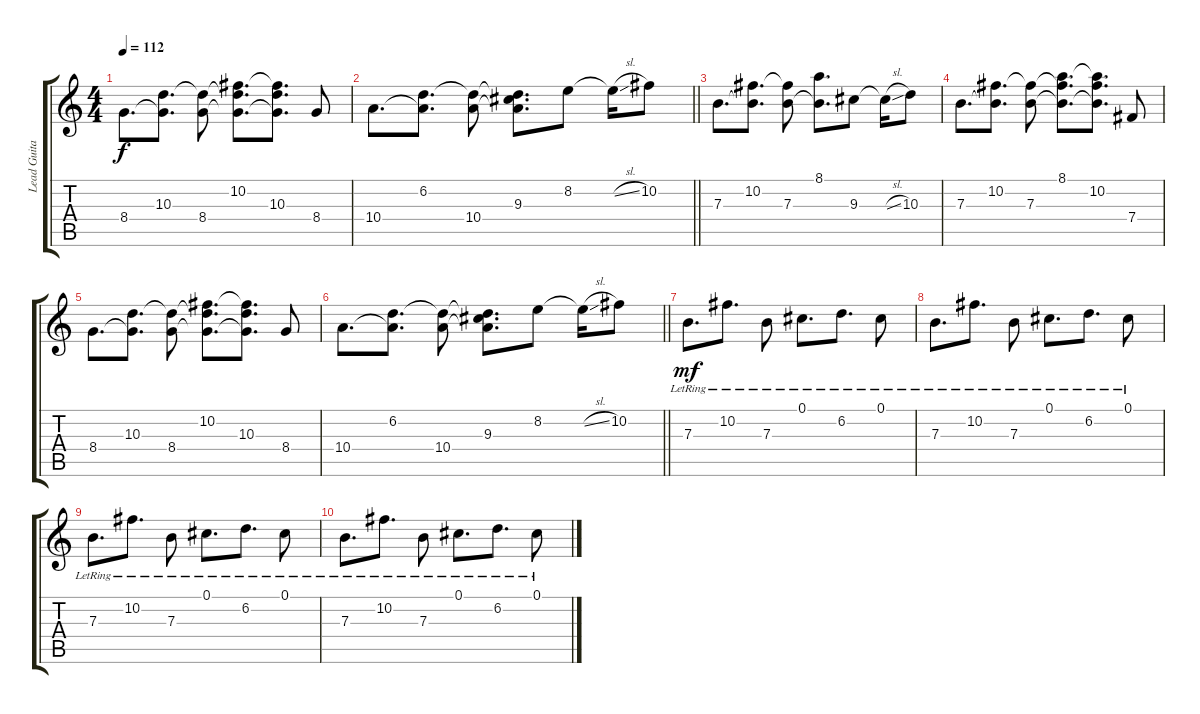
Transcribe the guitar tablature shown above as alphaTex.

\track ("Lead Guitar" "Lead Guita") {instrument overdrivenguitar}
\staff {score tabs}
\tuning (Db4 Ab3 E3 B2 Gb2 B1) {hide}
\ts (4 4)
\tempo 112
\clef g2
\ks c
8.4.8{d dy f} (10.3 8.4{t}).8{d} (10.3{t} 8.4).8 (10.2 10.3{t} 8.4{t}).8{d} (10.2{t} 10.3 8.4{t}).8{d} 8.4.8 |
\barLineRight lightlight
10.4.8{d} (6.2 10.4{t}).8{d} (6.2{t} 10.4).8 (6.2{t} 9.3 10.4{t}).8{d} 8.2.8 8.2{sl t}.16 10.2.8 |
7.3.8{d} (10.2 7.3{t}).8{d} (10.2{t} 7.3).8 (8.1 7.3{t}).8{d} 9.3.8 9.3{sl t}.16 10.3.8 |
7.3.8{d} (10.2 7.3{t}).8{d} (10.2{t} 7.3).8 (8.1 10.2{t} 7.3{t}).8{d} (8.1{t} 10.2 7.3{t}).8{d} 7.4.8 |
8.4.8{d} (10.3 8.4{t}).8{d} (10.3{t} 8.4).8 (10.2 10.3{t} 8.4{t}).8{d} (10.2{t} 10.3 8.4{t}).8{d} 8.4.8 |
\barLineRight lightlight
10.4.8{d} (6.2 10.4{t}).8{d} (6.2{t} 10.4).8 (6.2{t} 9.3 10.4{t}).8{d} 8.2.8 8.2{sl t}.16 10.2.8 |
7.3{lr}.8{d dy mf volume 0} 10.2{lr}.8{d} 7.3{lr}.8 0.1{lr}.8{d} 6.2{lr}.8{d} 0.1{lr}.8 |
7.3{lr}.8{d} 10.2{lr}.8{d} 7.3{lr}.8 0.1{lr}.8{d} 6.2{lr}.8{d} 0.1{lr}.8 |
7.3{lr}.8{d} 10.2{lr}.8{d} 7.3{lr}.8 0.1{lr}.8{d} 6.2{lr}.8{d} 0.1{lr}.8 |
7.3{lr}.8{d} 10.2{lr}.8{d} 7.3{lr}.8 0.1{lr}.8{d} 6.2{lr}.8{d} 0.1{lr}.8
